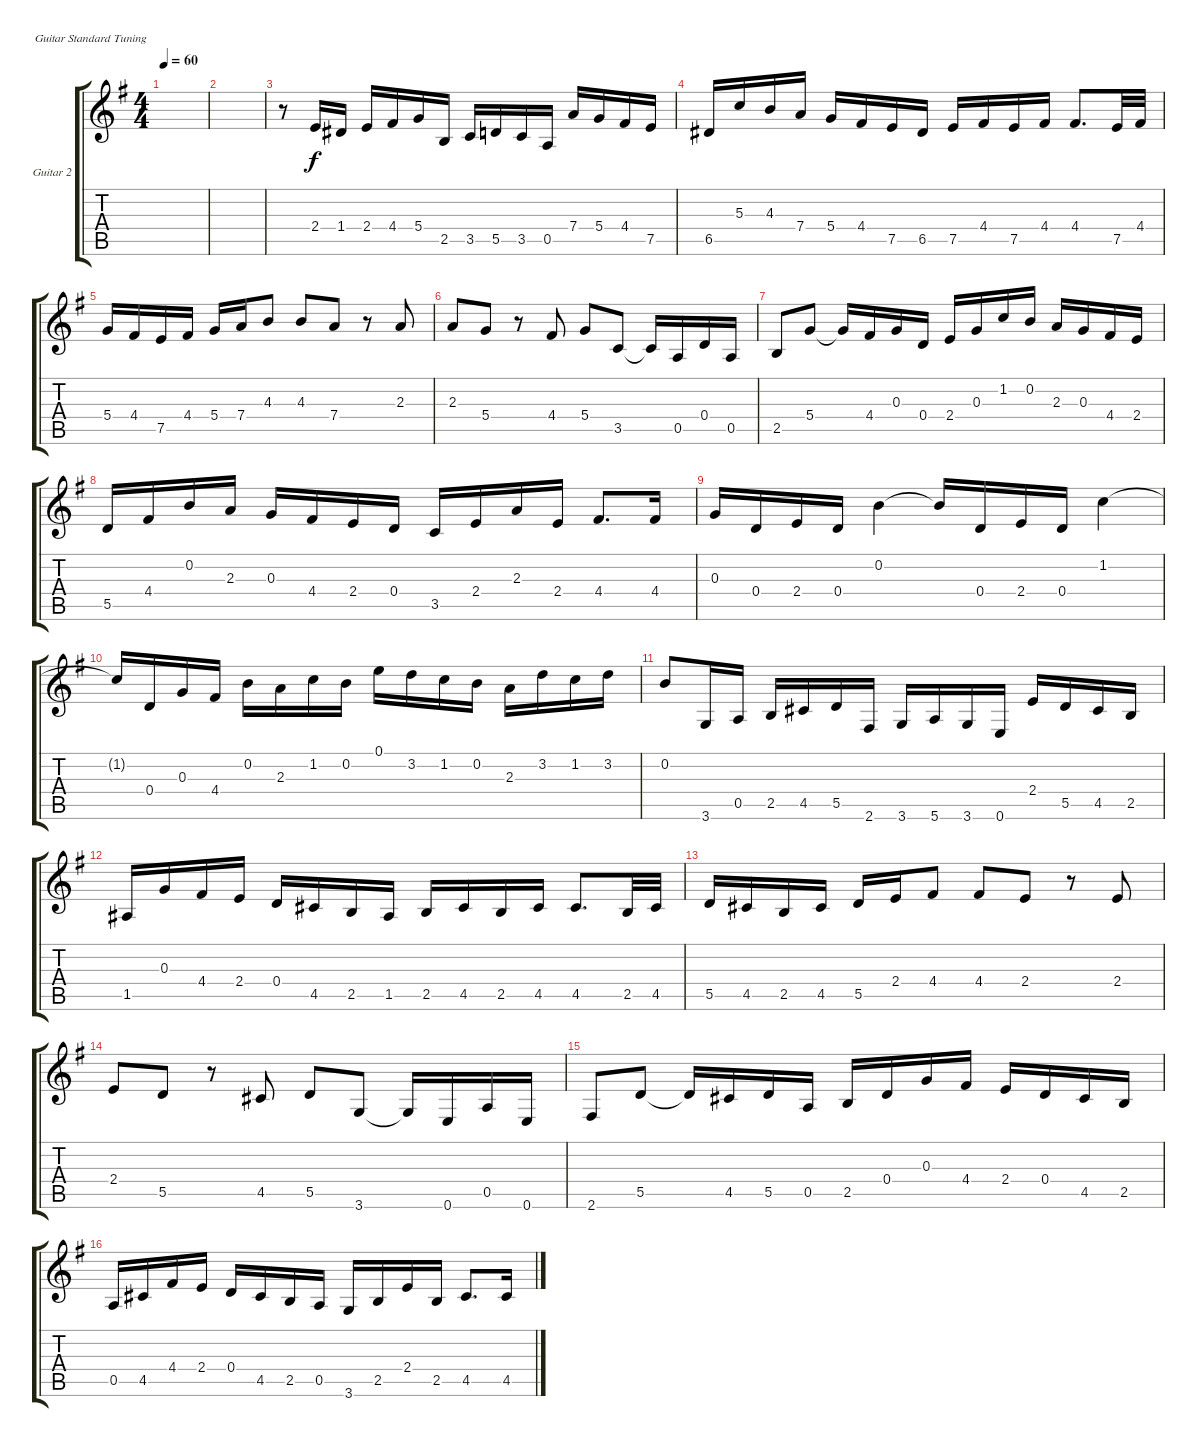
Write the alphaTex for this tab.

\bracketExtendMode groupsimilarinstruments
\firstSystemTrackNameOrientation horizontal
\otherSystemsTrackNameOrientation horizontal
\track ("Guitar 2" "Guitar 2") {instrument acousticguitarnylon}
\staff {score tabs}
\tuning (E4 B3 G3 D3 A2 E2)
\ts (4 4)
\tempo 60
\clef g2
\ks g
|
|
r.8 2.4.16 1.4.16 2.4.16 4.4.16 5.4.16 2.5.16 3.5.16 5.5.16 3.5.16 0.5.16 7.4.16 5.4.16 4.4.16 7.5.16 |
6.5.16 5.3.16 4.3.16 7.4.16 5.4.16 4.4.16 7.5.16 6.5.16 7.5.16 4.4.16 7.5.16 4.4.16 4.4.8{d} 7.5.32 4.4.32 |
5.4.16 4.4.16 7.5.16 4.4.16 5.4.16 7.4.16 4.3.8 4.3.8 7.4.8 r.8 2.3.8 |
2.3.8 5.4.8 r.8 4.4.8 5.4.8 3.5.8 3.5{t}.16 0.5.16 0.4.16 0.5.16 |
2.5.8 5.4.8 5.4{t}.16 4.4.16 0.3.16 0.4.16 2.4.16 0.3.16 1.2.16 0.2.16 2.3.16 0.3.16 4.4.16 2.4.16 |
5.5.16 4.4.16 0.2.16 2.3.16 0.3.16 4.4.16 2.4.16 0.4.16 3.5.16 2.4.16 2.3.16 2.4.16 4.4.8{d} 4.4.16 |
0.3.16 0.4.16 2.4.16 0.4.16 0.2.4 0.2{t}.16 0.4.16 2.4.16 0.4.16 1.2.4 |
1.2{t}.16 0.4.16 0.3.16 4.4.16 0.2.16 2.3.16 1.2.16 0.2.16 0.1.16 3.2.16 1.2.16 0.2.16 2.3.16 3.2.16 1.2.16 3.2.16 |
0.2.8 3.6.16 0.5.16 2.5.16 4.5.16 5.5.16 2.6.16 3.6.16 5.6.16 3.6.16 0.6.16 2.4.16 5.5.16 4.5.16 2.5.16 |
1.5.16 0.3.16 4.4.16 2.4.16 0.4.16 4.5.16 2.5.16 1.5.16 2.5.16 4.5.16 2.5.16 4.5.16 4.5.8{d} 2.5.32 4.5.32 |
5.5.16 4.5.16 2.5.16 4.5.16 5.5.16 2.4.16 4.4.8 4.4.8 2.4.8 r.8 2.4.8 |
2.4.8 5.5.8 r.8 4.5.8 5.5.8 3.6.8 3.6{t}.16 0.6.16 0.5.16 0.6.16 |
2.6.8 5.5.8 5.5{t}.16 4.5.16 5.5.16 0.5.16 2.5.16 0.4.16 0.3.16 4.4.16 2.4.16 0.4.16 4.5.16 2.5.16 |
0.5.16 4.5.16 4.4.16 2.4.16 0.4.16 4.5.16 2.5.16 0.5.16 3.6.16 2.5.16 2.4.16 2.5.16 4.5.8{d} 4.5.16
